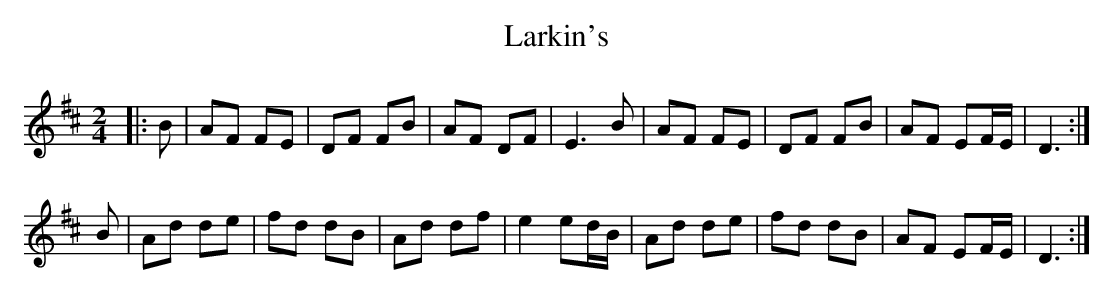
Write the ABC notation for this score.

X:1
T: Larkin's
M: 2/4
L: 1/8
K: Dmaj
|:B|AF FE|DF FB|AF DF|E3 B|AF FE|DF FB|AF EF/E/|D3:|
B|Ad de|fd dB|Ad df|e2 ed/B/|Ad de|fd dB|AF EF/E/|D3:|
